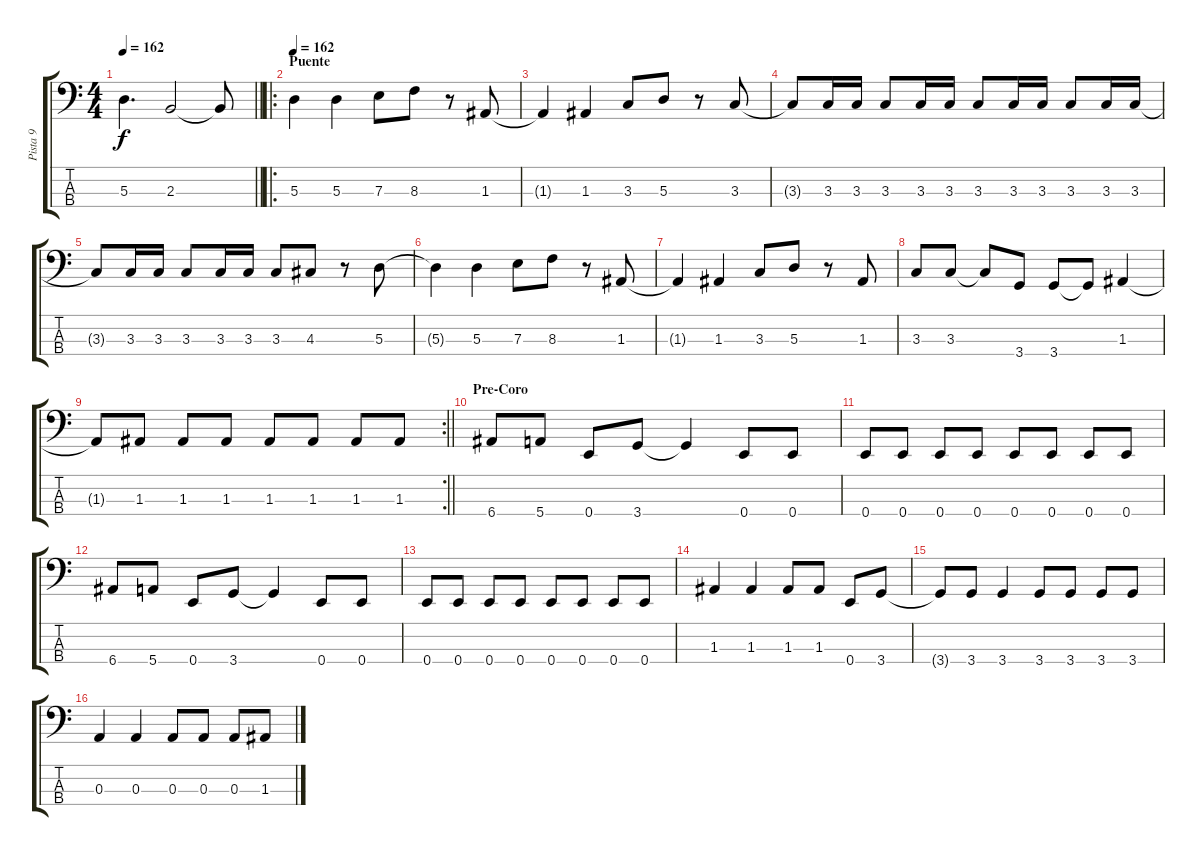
\track ("Pista 9" "Pista 9") {instrument electricbasspick}
\staff {score tabs}
\tuning (G2 D2 A1 E1) {hide}
\ts (4 4)
\tempo 162
\clef f4
\barLineRight lightlight
\ks c
5.3{t}.4{d dy f} 2.3.2 2.3{t}.8 |
\ro
\section ("" "Puente")
\tempo 162
5.3.4 5.3.4 7.3.8 8.3.8 r.8 1.3.8 |
1.3{t}.4 1.3.4 3.3.8 5.3.8 r.8 3.3.8 |
3.3{t}.8 3.3.16 3.3.16 3.3.8 3.3.16 3.3.16 3.3.8 3.3.16 3.3.16 3.3.8 3.3.16 3.3.16 |
3.3{t}.8 3.3.16 3.3.16 3.3.8 3.3.16 3.3.16 3.3.8 4.3.8 r.8 5.3.8 |
5.3{t}.4 5.3.4 7.3.8 8.3.8 r.8 1.3.8 |
1.3{t}.4 1.3.4 3.3.8 5.3.8 r.8 1.3.8 |
3.3.8 3.3.8 3.3{t}.8 3.4.8 3.4.8 3.4{t}.8 1.3.4 |
\rc 2
\barLineRight lightlight
1.3{t}.8 1.3.8 1.3.8 1.3.8 1.3.8 1.3.8 1.3.8 1.3.8 |
\section ("" "Pre-Coro")
6.4.8 5.4.8 0.4.8 3.4.8 3.4{t}.4 0.4.8 0.4.8 |
0.4.8 0.4.8 0.4.8 0.4.8 0.4.8 0.4.8 0.4.8 0.4.8 |
6.4.8 5.4.8 0.4.8 3.4.8 3.4{t}.4 0.4.8 0.4.8 |
0.4.8 0.4.8 0.4.8 0.4.8 0.4.8 0.4.8 0.4.8 0.4.8 |
1.3.4 1.3.4 1.3.8 1.3.8 0.4.8 3.4.8 |
3.4{t}.8 3.4.8 3.4.4 3.4.8 3.4.8 3.4.8 3.4.8 |
0.3.4 0.3.4 0.3.8 0.3.8 0.3.8 1.3.8
